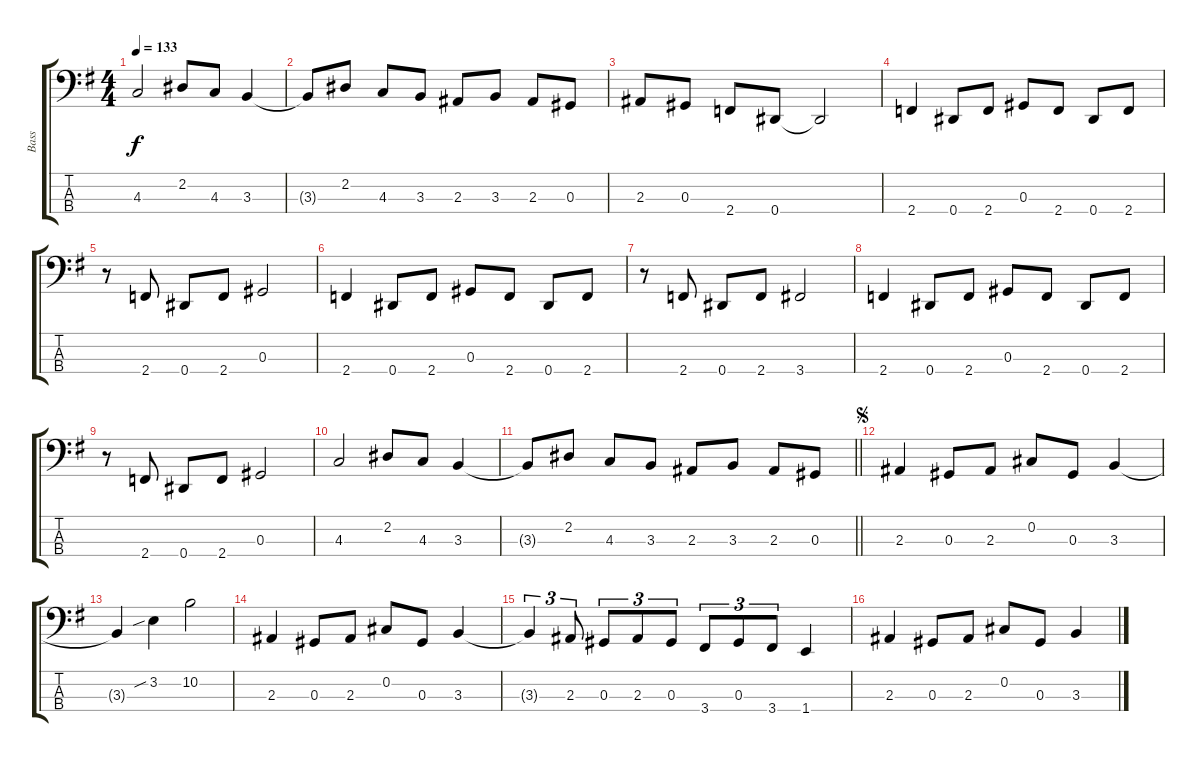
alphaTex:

\track ("Bass" "Bass") {instrument electricbasspick}
\staff {score tabs}
\tuning (Gb2 Db2 Ab1 Eb1) {hide}
\ts (4 4)
\tempo 133
\clef f4
\ks g
4.3.2{dy f} 2.2.8 4.3.8 3.3.4 |
3.3{t}.8 2.2.8 4.3.8 3.3.8 2.3.8 3.3.8 2.3.8 0.3.8 |
2.3.8 0.3.8 2.4.8 0.4.8 0.4{t}.2 |
2.4.4 0.4.8 2.4.8 0.3.8 2.4.8 0.4.8 2.4.8 |
r.8 2.4.8 0.4.8 2.4.8 0.3.2 |
2.4.4 0.4.8 2.4.8 0.3.8 2.4.8 0.4.8 2.4.8 |
r.8 2.4.8 0.4.8 2.4.8 3.4.2 |
2.4.4 0.4.8 2.4.8 0.3.8 2.4.8 0.4.8 2.4.8 |
r.8 2.4.8 0.4.8 2.4.8 0.3.2 |
4.3.2 2.2.8 4.3.8 3.3.4 |
\barLineRight lightlight
3.3{t}.8 2.2.8 4.3.8 3.3.8 2.3.8 3.3.8 2.3.8 0.3.8 |
\section ("" " ")
\jump segno
2.3.4 0.3.8 2.3.8 0.2.8 0.3.8 3.3.4 |
3.3{t}.4 3.2{sib}.4 10.2.2 |
2.3.4 0.3.8 2.3.8 0.2.8 0.3.8 3.3.4 |
3.3{t}.4{tu (3 2)} 2.3.8{tu (3 2)} 0.3.8{tu (3 2)} 2.3.8{tu (3 2)} 0.3.8{tu (3 2)} 3.4.8{tu (3 2)} 0.3.8{tu (3 2)} 3.4.8{tu (3 2)} 1.4.4 |
2.3.4 0.3.8 2.3.8 0.2.8 0.3.8 3.3.4
